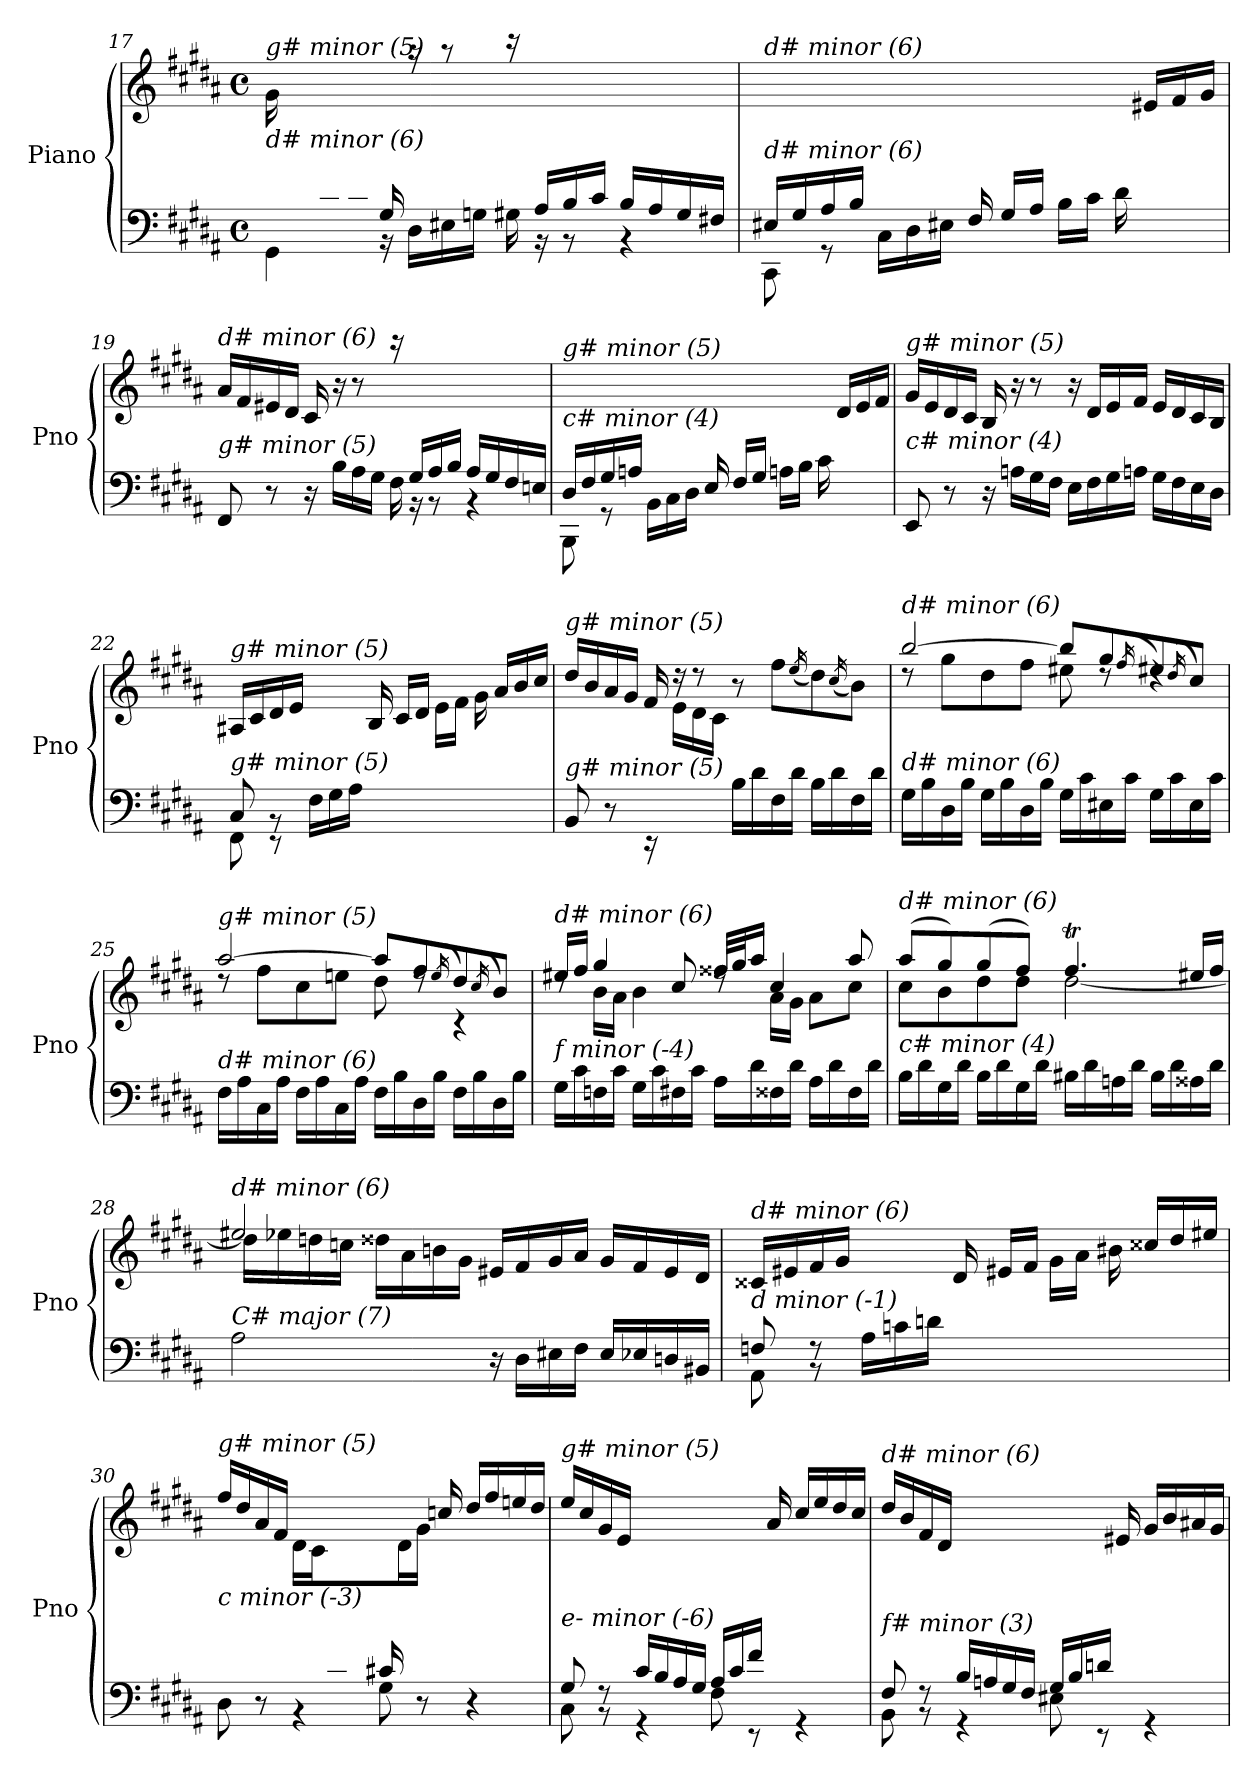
**kern	**kern
*part1	*part1
*staff2	*staff1
*I"Piano	*
*I'Pno	*
*clefF4	*clefG2
*k[f#c#g#d#a#]	*k[f#c#g#d#a#]
*M4/4	*M4/4
*met(c)	*met(c)
=17	=17
*^	*
!	!	!LO:TX:i:t=g# minor (5)
!LO:TX:i:t=d# minor (6)	!	!
16ryy	4GG#\	16g#\LL
16B/	.	4ryy
16c#/	.	.
16d#/JJ	.	.
16G#/	16rBB	.
4ryy	16D#\LL	16raa
.	16E#X\	8raa
.	16Gni\JJ	.
.	16G#\	16rccc
16A#/LL	16rBB	4..ryy
16B/	8rBB	.
16c#/JJ	.	.
16B/LL	4rBB	.
16A#/	.	.
16G#/	.	.
16F#X/JJ	.	.
=18	=18	=18
!	!	!LO:TX:i:t=d# minor (6)
!LO:TX:i:t=d# minor (6)	!	!
16E#X/LL	8CC#\	4ryy
16G#/	.	.
16A#/	8rGG	.
16B/JJ	.	.
8.ryy	16C#\LL	8.ryy
.	16D#\	.
.	16E#X\JJ	.
16F#/	8.ryy	8.ryy
16G#/LL	.	.
16A#/JJ	.	.
4.ryy	16B\LL	8.ryy
.	16c#\JJ	.
.	16d#\	.
.	8.ryy	16e#X/LL
.	.	16f#/
.	.	16g#/JJ
!!LO:LB:g=z
=19	=19	=19
!	!	!LO:TX:i:t=d# minor (6)
!LO:TX:i:t=g# minor (5)	!	!
2ryy	8FF#/	16a#/LL
.	.	16f#/
.	8r	16e#X/
.	.	16d#/JJ
.	16r	16c#/
.	16B\LL	16r
.	16A#\	8r
.	16G#\JJ	.
16ryy	16F#\	16rccc
16G#/LL	16rBB	4..ryy
16A#/	8rBB	.
16B/JJ	.	.
16A#/LL	4rBB	.
16G#/	.	.
16F#/	.	.
16En/JJ	.	.
=20	=20	=20
!	!	!LO:TX:i:t=g# minor (5)
!LO:TX:i:t=c# minor (4)	!	!
16D#/LL	8BBB\	4ryy
16F#/	.	.
16G#/	8rGG	.
16An/JJ	.	.
8.ryy	16BB\LL	8.ryy
.	16C#\	.
.	16D#\JJ	.
16E/	8.ryy	8.ryy
16F#/LL	.	.
16G#/JJ	.	.
4.ryy	16An\LL	8.ryy
.	16B\JJ	.
.	16c#\	.
.	8.ryy	16d#/LL
.	.	16e/
.	.	16f#/JJ
*v	*v	*
=21	=21
!	!LO:TX:i:t=g# minor (5)
!LO:TX:i:t=c# minor (4)	!
8EE/	16g#/LL
.	16e/
8r	16d#/
.	16c#/JJ
16r	16B/
16An\LL	16r
16G#\	8r
16F#\JJ	.
16E\LL	16r
16F#\	16d#/LL
16G#\	16e/
16An\JJ	16f#/JJ
16G#\LL	16e/LL
16F#\	16d#/
16E\	16c#/
16D#\JJ	16B/JJ
!!LO:LB:g=z
=22	=22
*^	*^
*	*	*	*^
!	!	!LO:TX:i:t=g# minor (5)	!	!
!LO:TX:i:t=g# minor (5)	!	!	!	!
8C#/	8FF#\	16A#X/LL	2ryy	4ryy
.	.	16c#/	.	.
8rBB	8r	16d#/	.	.
.	.	16e/JJ	.	.
16F#\LL	2.ryy	8.ryy	.	2.ryy
16G#\	.	.	.	.
16A#\JJ	.	.	.	.
8.ryy	.	16B/	.	.
.	.	16c#/LL	8ryy	.
.	.	16d#/JJ	.	.
8.ryy	.	8.ryy	16e\LL	.
.	.	.	16f#\JJ	.
.	.	.	16g#\	.
8.ryy	.	16a#/LL	8.ryy	.
.	.	16b/	.	.
.	.	16cc#/JJ	.	.
*v	*v	*	*	*
*	*	*v	*v
=23	=23	=23
!	!LO:TX:i:t=g# minor (5)	!
!LO:TX:i:t=g# minor (5)	!	!
8BB/	16dd#/LL	4ryy
.	16b/	.
8r	16a#/	.
.	16g#/JJ	.
16rEE	16f#/	16ryy
8.ryy	16rdd	16e\LL
.	8rdd	16d#\
.	.	16c#\JJ
16B\LL	8r	2ryy
16d#\	.	.
16F#\	8ff#\L	.
16d#\JJ	.	.
.	(16qee/	.
16B\LL	8dd#\)	.
16d#\	.	.
.	(16qcc#/	.
16F#\	8b\J)	.
16d#\JJ	.	.
=24	=24	=24
!	!LO:TX:i:t=d# minor (6)	!
!LO:TX:i:t=d# minor (6)	!	!
16G#\LL	[2bb/	8rdd
16B\	.	.
16D#\	.	8gg#\L
16B\JJ	.	.
16G#\LL	.	8dd#\
16B\	.	.
16D#\	.	8ff#\J
16B\JJ	.	.
16G#\LL	8bb/L]	8ee#X\
16c#\	.	.
16E#X\	8gg#/	8rdd
16c#\JJ	.	.
.	(>16qff#/	.
16G#\LL	8ee#X/)	4rdd
16c#\	.	.
.	(>16qdd#/	.
16E#\	8cc#/J)	.
16c#\JJ	.	.
!!LO:LB:g=z	!!
=25	=25	=25
!	!LO:TX:i:t=g# minor (5)	!
!LO:TX:i:t=d# minor (6)	!	!
16F#\LL	[2aa#/	8rdd
16A#\	.	.
16C#\	.	8ff#\L
16A#\JJ	.	.
16F#\LL	.	8cc#\
16A#\	.	.
16C#\	.	8een\J
16A#\JJ	.	.
16F#\LL	8aa#/L]	8dd#\
16B\	.	.
16D#\	8ff#/	8rdd
16B\JJ	.	.
.	(>16qee/	.
16F#\LL	8dd#/)	4r
16B\	.	.
.	(>16qcc#/	.
16D#\	8b/J)	.
16B\JJ	.	.
=26	=26	=26
!	!LO:TX:i:t=d# minor (6)	!
!LO:TX:i:t=f minor (-4)	!	!
16G#\LL	16ee#X/LL	8rdd
16c#\	16ff#/JJ	.
16Fni\	4gg#/	16b\LL
16c#\JJ	.	16a#\JJ
16G#\LL	.	4b\
16c#\	.	.
16F#i\	8cc#/	.
16c#\JJ	.	.
16A#\LL	32ff##X/LLL	8rdd
.	32gg#/J	.
16d#\	16aa#/JJ	.
16F##X\	4cc#/	16a#\LL
16d#\JJ	.	16g#\JJ
16A#\LL	.	8a#\L
16d#\	.	.
16F##\	8aa#/	8cc#\J
16d#\JJ	.	.
=27	=27	=27
!	!LO:TX:i:t=d# minor (6)	!
!LO:TX:i:t=c# minor (4)	!	!
16B\LL	(8aa#/L	8cc#\L
16d#\	.	.
16G#\	8gg#/)	8b\
16d#\JJ	.	.
16B\LL	(8gg#/	8dd#\
16d#\	.	.
16G#\	8ff#/J)	8dd#\J
16d#\JJ	.	.
16B#X\LL	4.ff#T/	[2dd#\
16d#\	.	.
16Ani\	.	.
16d#\JJ	.	.
16B#\LL	.	.
16d#\	.	.
16A##i\	16ee#X/LL	.
16d#\JJ	16ff#/JJ	.
!!LO:LB:g=z	!!
=28	=28	=28
*^	*	*
!	!	!LO:TX:i:t=d# minor (6)	!
!LO:TX:i:t=C# major (7)	!	!	!
2ryy	2A#\	2ee#X/	16dd#\LL]
.	.	.	16ee-Xj\
.	.	.	16ddni\
.	.	.	16ccni\JJ
.	.	.	16dd##i\LL
.	.	.	16a#\
.	.	.	16bn\
.	.	.	16g#\JJ
2ryy	16r	16e#X/LL	2ryy
.	16D#\LL	16f#/	.
.	16E#X\	16g#/	.
.	16F#\JJ	16a#/JJ	.
.	16E#/LL	16g#/LL	.
.	16E-Xj/	16f#/	.
.	16Dni/	16e#/	.
.	16BB#X/JJ	16d#/JJ	.
=29	=29	=29	=29
*	*	*	*^
!	!	!LO:TX:i:t=d# minor (6)	!	!
!LO:TX:i:t=d minor (-1)	!	!	!	!
8Fni/	8AA#\	16c##X/LL	2ryy	4ryy
.	.	16e#X/	.	.
8rBB	8rF	16f#/	.	.
.	.	16g#/JJ	.	.
16A#\LL	2.ryy	8.ryy	.	2.ryy
16cni\	.	.	.	.
16dni\JJ	.	.	.	.
8.ryy	.	16d#/	.	.
.	.	16e#X/LL	8ryy	.
.	.	16f#/JJ	.	.
8.ryy	.	8.ryy	16g#\LL	.
.	.	.	16a#\JJ	.
.	.	.	16b#X\	.
8.ryy	.	16cc##X/LL	8.ryy	.
.	.	16dd#/	.	.
.	.	16ee#X/JJ	.	.
*	*	*v	*v	*v
!!LO:LB:g=z
=30	=30	=30
!	!	!LO:TX:i:t=g# minor (5)
!LO:TX:i:t=c minor (-3)	!	!
4.ryy	8D#\	16ff#/LL
.	.	16dd#/
.	8r	16a#/
.	.	16f#/JJ
.	4r	16d#\LL
.	.	16c#\
16cni/	.	8.ryy
16A#/JJ	.	.
16c#i/LL	8G#\	.
4..ryy	.	16d#\
.	8r	16g#\JJ
.	.	16ccni/
.	4r	16dd#/LL
.	.	16ff#/
.	.	16een/
.	.	16dd#/JJ
=31	=31	=31
*	*^	*^
!	!	!	!LO:TX:i:t=g# minor (5)	!
!LO:TX:i:t=e- minor (-6)	!	!	!	!
4ryy	8G#/	8C#\	16ee/LL	4ryy
.	.	.	16cc#/	.
.	8rBB	8rF	16g#/	.
.	.	.	16e/JJ	.
16c#/LL	4rGG	2.ryy	4..ryy	2.ryy
16B/	.	.	.	.
16A#/	.	.	.	.
16G#/JJ	.	.	.	.
16A#/LL	8F#\	.	.	.
16c#/	.	.	.	.
16f#/JJ	8rEE	.	.	.
4ryy	.	.	16a#/	.
.	4rGG	.	16cc#/LL	.
.	.	.	16ee/	.
.	.	.	16dd#/	.
16ryy	.	.	16cc#/JJ	.
=32	=32	=32	=32	=32
!	!	!	!LO:TX:i:t=d# minor (6)	!
!LO:TX:i:t=f# minor (3)	!	!	!	!
4ryy	8F#/	8BB\	16dd#/LL	4ryy
.	.	.	16b/	.
.	8rBB	8rF	16f#/	.
.	.	.	16d#/JJ	.
16B/LL	4rGG	2.ryy	4..ryy	2.ryy
16An/	.	.	.	.
16G#/	.	.	.	.
16F#/JJ	.	.	.	.
16G#/LL	8E#X\	.	.	.
16B/	.	.	.	.
16dn/JJ	8rEE	.	.	.
4ryy	.	.	16e#X/	.
.	4rGG	.	16g#/LL	.
.	.	.	16b/	.
.	.	.	16a#X/	.
16ryy	.	.	16g#/JJ	.
*v	*v	*v	*	*
*	*v	*v
=	=
*-	*-
